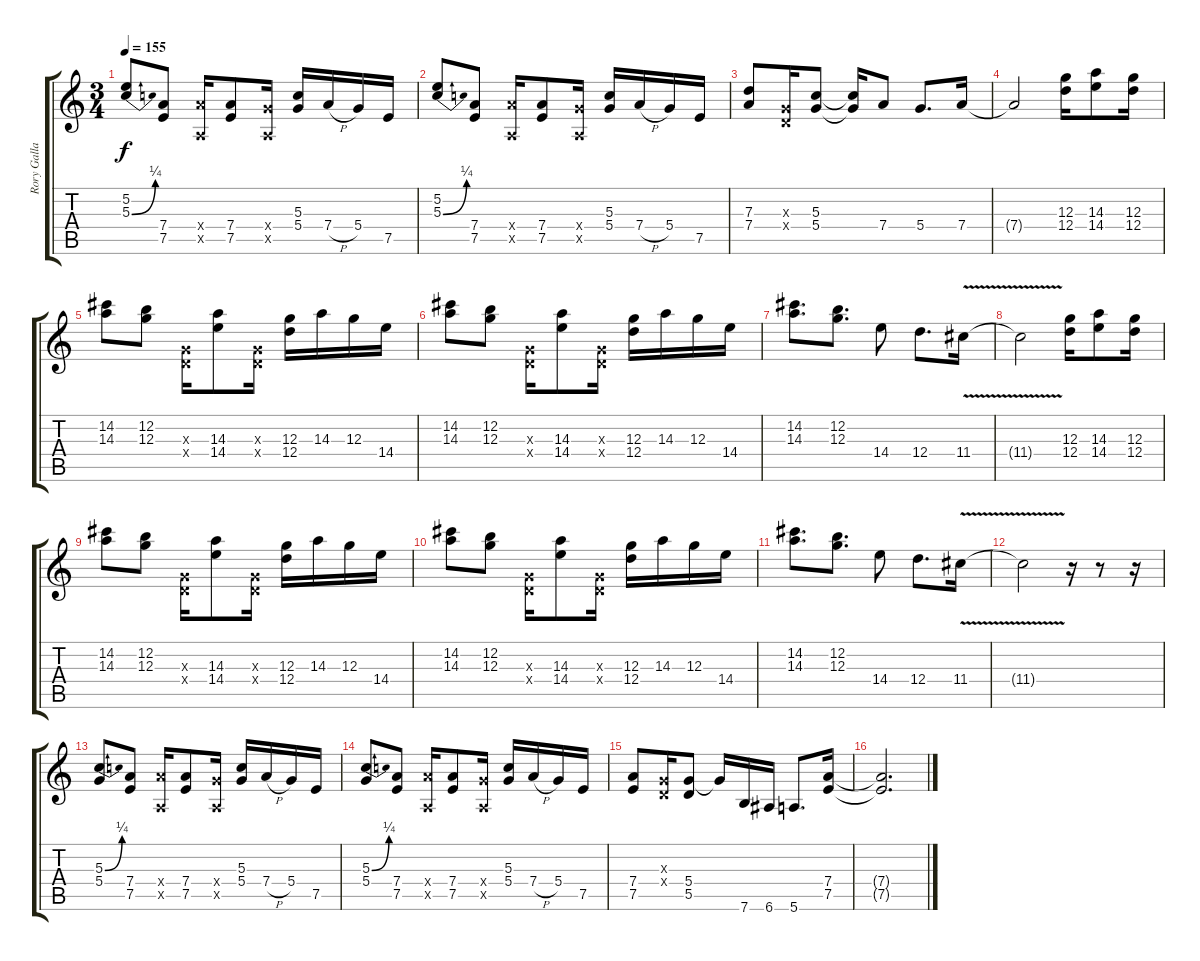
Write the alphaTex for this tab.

\track ("Rory Gallagher (For Sound)" "Rory Galla") {instrument electricguitarclean}
\staff {score tabs}
\tuning (E4 B3 G3 D3 A2 E2) {hide}
\ts (3 4)
\tempo 155
\clef g2
\ks c
(5.2 5.3{be (bend 0 0 60 1)}).8{dy f} (7.4 7.5).8 (7.4{x} 0.5{x}).16 (7.4 7.5).8 (5.4{x} 0.5{x}).16 (5.3 5.4).16 7.4{h}.16 5.4.16 7.5.16 |
(5.2 5.3{be (bend 0 0 60 1)}).8 (7.4 7.5).8 (7.4{x} 0.5{x}).16 (7.4 7.5).8 (5.4{x} 0.5{x}).16 (5.3 5.4).16 7.4{h}.16 5.4.16 7.5.16 |
(7.3 7.4).8 (0.3{x} 0.4{x}).16 (5.3 5.4).8 (5.3{t} 5.4{t}).16 7.4.8 5.4.8{d} 7.4.16 |
7.4{t}.2 (12.3 12.4).16 (14.3 14.4).8 (12.3 12.4).16 |
(14.2 14.3).8 (12.2 12.3).8 (0.3{x} 0.4{x}).16 (14.3 14.4).8 (0.3{x} 0.4{x}).16 (12.3 12.4).16 14.3.16 12.3.16 14.4.16 |
(14.2 14.3).8 (12.2 12.3).8 (0.3{x} 0.4{x}).16 (14.3 14.4).8 (0.3{x} 0.4{x}).16 (12.3 12.4).16 14.3.16 12.3.16 14.4.16 |
(14.2 14.3).8{d} (12.2 12.3).8{d} 14.4.8 12.4.8{d} 11.4{v}.16 |
11.4{t}.2 (12.3 12.4).16 (14.3 14.4).8 (12.3 12.4).16 |
(14.2 14.3).8 (12.2 12.3).8 (0.3{x} 0.4{x}).16 (14.3 14.4).8 (0.3{x} 0.4{x}).16 (12.3 12.4).16 14.3.16 12.3.16 14.4.16 |
(14.2 14.3).8 (12.2 12.3).8 (0.3{x} 0.4{x}).16 (14.3 14.4).8 (0.3{x} 0.4{x}).16 (12.3 12.4).16 14.3.16 12.3.16 14.4.16 |
(14.2 14.3).8{d} (12.2 12.3).8{d} 14.4.8 12.4.8{d} 11.4{v}.16 |
11.4{t}.2 r.16 r.8 r.16 |
(5.3{be (bend 0 0 60 1)} 5.4).8 (7.4 7.5).8 (7.4{x} 0.5{x}).16 (7.4 7.5).8 (5.4{x} 0.5{x}).16 (5.3 5.4).16 7.4{h}.16 5.4.16 7.5.16 |
(5.3{be (bend 0 0 60 1)} 5.4).8 (7.4 7.5).8 (7.4{x} 0.5{x}).16 (7.4 7.5).8 (5.4{x} 0.5{x}).16 (5.3 5.4).16 7.4{h}.16 5.4.16 7.5.16 |
(7.4 7.5).8 (0.3{x} 0.4{x}).16 (5.4 5.5).8 5.4{t}.16 7.6.16 6.6.16 5.6.8{d} (7.4 7.5).16 |
(7.4{t} 7.5{t}).2{d}
